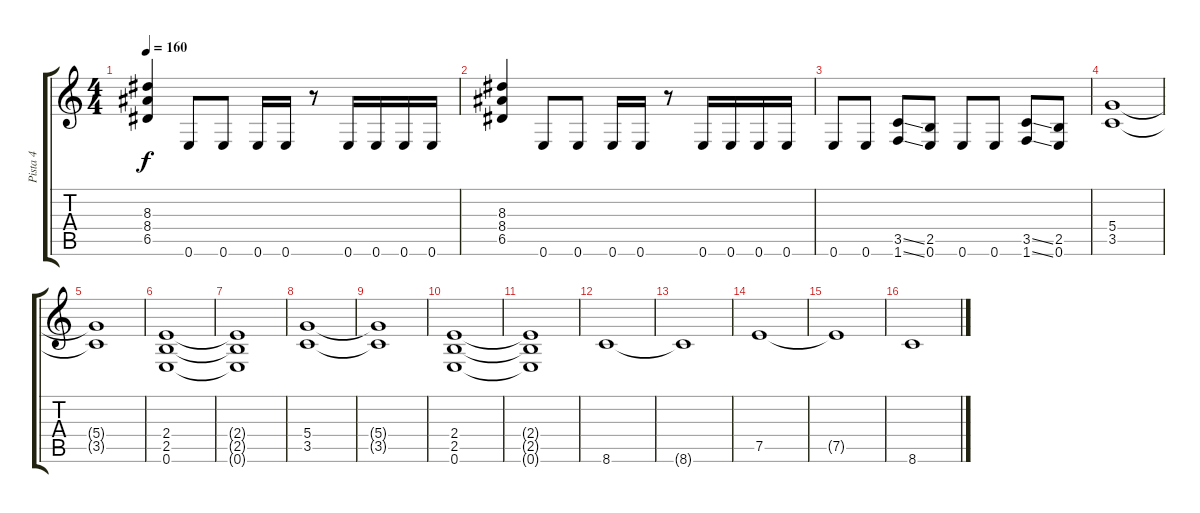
\track ("Pista 4" "Pista 4") {instrument distortionguitar}
\staff {score tabs}
\tuning (E4 B3 G3 D3 A2 E2) {hide}
\ts (4 4)
\tempo 160
\clef g2
\ks c
(8.3 8.4 6.5).4{dy f} 0.6.8 0.6.8 0.6.16 0.6.16 r.8 0.6.16 0.6.16 0.6.16 0.6.16 |
(8.3 8.4 6.5).4 0.6.8 0.6.8 0.6.16 0.6.16 r.8 0.6.16 0.6.16 0.6.16 0.6.16 |
0.6.8 0.6.8 (3.5{ss} 1.6{ss}).8 (2.5 0.6).8 0.6.8 0.6.8 (3.5{ss} 1.6{ss}).8 (2.5 0.6).8 |
(5.4 3.5).1 |
(5.4{t} 3.5{t}).1 |
(2.4 2.5 0.6).1 |
(2.4{t} 2.5{t} 0.6{t}).1 |
(5.4 3.5).1 |
(5.4{t} 3.5{t}).1 |
(2.4 2.5 0.6).1 |
(2.4{t} 2.5{t} 0.6{t}).1 |
8.6.1 |
8.6{t}.1 |
7.5.1 |
7.5{t}.1 |
8.6.1
